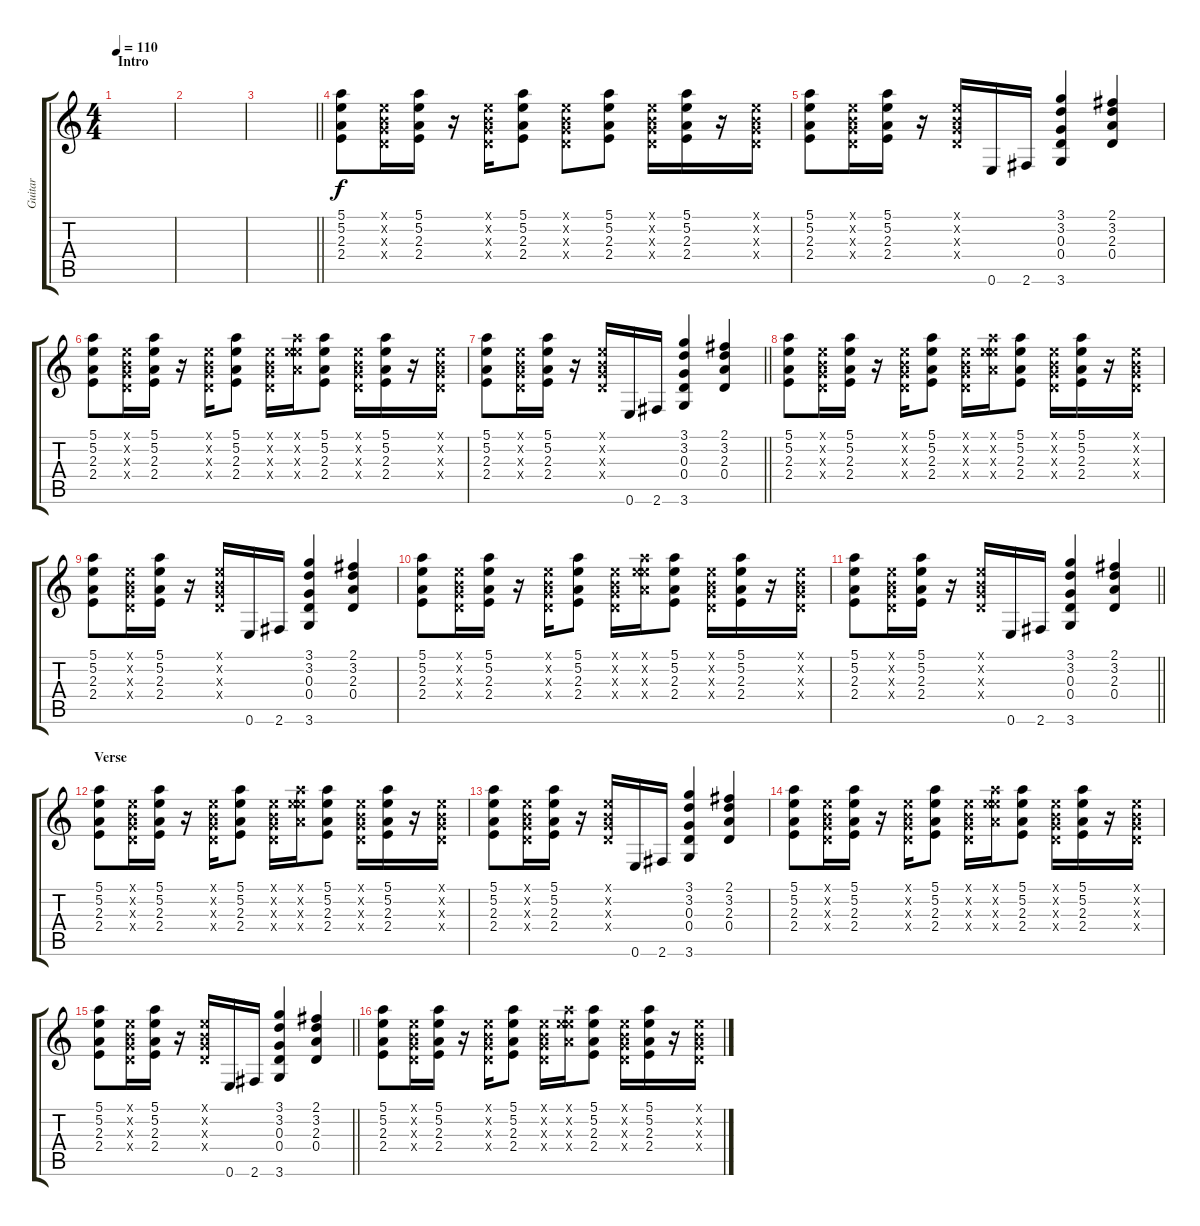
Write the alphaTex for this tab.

\track ("Guitar " "Guitar ") {instrument overdrivenguitar}
\staff {score tabs}
\tuning (E4 B3 G3 D3 A2 E2) {hide}
\ts (4 4)
\section ("" "Intro")
\tempo 110
\clef g2
\ks c
|
|
\barLineRight lightlight
|
(5.1 5.2 2.3 2.4).8 (0.1{x} 0.2{x} 0.3{x} 0.4{x}).16 (5.1 5.2 2.3 2.4).16 r.16 (0.1{x} 0.2{x} 0.3{x} 0.4{x}).16 (5.1 5.2 2.3 2.4).8 (0.1{x} 0.2{x} 0.3{x} 0.4{x}).8 (5.1 5.2 2.3 2.4).8 (0.1{x} 0.2{x} 0.3{x} 0.4{x}).16 (5.1 5.2 2.3 2.4).16 r.16 (0.1{x} 0.2{x} 0.3{x} 0.4{x}).16 |
(5.1 5.2 2.3 2.4).8 (0.1{x} 0.2{x} 0.3{x} 0.4{x}).16 (5.1 5.2 2.3 2.4).16 r.16 (0.1{x} 0.2{x} 0.3{x} 0.4{x}).16 0.6.16 2.6.16 (3.1 3.2 0.3 0.4 3.6).4 (2.1 3.2 2.3 0.4).4 |
(5.1 5.2 2.3 2.4).8 (0.1{x} 0.2{x} 0.3{x} 0.4{x}).16 (5.1 5.2 2.3 2.4).16 r.16 (0.1{x} 0.2{x} 0.3{x} 0.4{x}).16 (5.1 5.2 2.3 2.4).8 (0.1{x} 0.2{x} 0.3{x} 0.4{x}).16 (0.1{x} 10.2{x} 9.3{x} 7.4{x}).16 (5.1 5.2 2.3 2.4).8 (0.1{x} 0.2{x} 0.3{x} 0.4{x}).16 (5.1 5.2 2.3 2.4).16 r.16 (0.1{x} 0.2{x} 0.3{x} 0.4{x}).16 |
\barLineRight lightlight
(5.1 5.2 2.3 2.4).8 (0.1{x} 0.2{x} 0.3{x} 0.4{x}).16 (5.1 5.2 2.3 2.4).16 r.16 (0.1{x} 0.2{x} 0.3{x} 0.4{x}).16 0.6.16 2.6.16 (3.1 3.2 0.3 0.4 3.6).4 (2.1 3.2 2.3 0.4).4 |
(5.1 5.2 2.3 2.4).8 (0.1{x} 0.2{x} 0.3{x} 0.4{x}).16 (5.1 5.2 2.3 2.4).16 r.16 (0.1{x} 0.2{x} 0.3{x} 0.4{x}).16 (5.1 5.2 2.3 2.4).8 (0.1{x} 0.2{x} 0.3{x} 0.4{x}).16 (0.1{x} 10.2{x} 9.3{x} 7.4{x}).16 (5.1 5.2 2.3 2.4).8 (0.1{x} 0.2{x} 0.3{x} 0.4{x}).16 (5.1 5.2 2.3 2.4).16 r.16 (0.1{x} 0.2{x} 0.3{x} 0.4{x}).16 |
(5.1 5.2 2.3 2.4).8 (0.1{x} 0.2{x} 0.3{x} 0.4{x}).16 (5.1 5.2 2.3 2.4).16 r.16 (0.1{x} 0.2{x} 0.3{x} 0.4{x}).16 0.6.16 2.6.16 (3.1 3.2 0.3 0.4 3.6).4 (2.1 3.2 2.3 0.4).4 |
(5.1 5.2 2.3 2.4).8 (0.1{x} 0.2{x} 0.3{x} 0.4{x}).16 (5.1 5.2 2.3 2.4).16 r.16 (0.1{x} 0.2{x} 0.3{x} 0.4{x}).16 (5.1 5.2 2.3 2.4).8 (0.1{x} 0.2{x} 0.3{x} 0.4{x}).16 (0.1{x} 10.2{x} 9.3{x} 7.4{x}).16 (5.1 5.2 2.3 2.4).8 (0.1{x} 0.2{x} 0.3{x} 0.4{x}).16 (5.1 5.2 2.3 2.4).16 r.16 (0.1{x} 0.2{x} 0.3{x} 0.4{x}).16 |
\barLineRight lightlight
(5.1 5.2 2.3 2.4).8 (0.1{x} 0.2{x} 0.3{x} 0.4{x}).16 (5.1 5.2 2.3 2.4).16 r.16 (0.1{x} 0.2{x} 0.3{x} 0.4{x}).16 0.6.16 2.6.16 (3.1 3.2 0.3 0.4 3.6).4 (2.1 3.2 2.3 0.4).4 |
\section ("" "Verse")
(5.1 5.2 2.3 2.4).8 (0.1{x} 0.2{x} 0.3{x} 0.4{x}).16 (5.1 5.2 2.3 2.4).16 r.16 (0.1{x} 0.2{x} 0.3{x} 0.4{x}).16 (5.1 5.2 2.3 2.4).8 (0.1{x} 0.2{x} 0.3{x} 0.4{x}).16 (0.1{x} 10.2{x} 9.3{x} 7.4{x}).16 (5.1 5.2 2.3 2.4).8 (0.1{x} 0.2{x} 0.3{x} 0.4{x}).16 (5.1 5.2 2.3 2.4).16 r.16 (0.1{x} 0.2{x} 0.3{x} 0.4{x}).16 |
(5.1 5.2 2.3 2.4).8 (0.1{x} 0.2{x} 0.3{x} 0.4{x}).16 (5.1 5.2 2.3 2.4).16 r.16 (0.1{x} 0.2{x} 0.3{x} 0.4{x}).16 0.6.16 2.6.16 (3.1 3.2 0.3 0.4 3.6).4 (2.1 3.2 2.3 0.4).4 |
(5.1 5.2 2.3 2.4).8 (0.1{x} 0.2{x} 0.3{x} 0.4{x}).16 (5.1 5.2 2.3 2.4).16 r.16 (0.1{x} 0.2{x} 0.3{x} 0.4{x}).16 (5.1 5.2 2.3 2.4).8 (0.1{x} 0.2{x} 0.3{x} 0.4{x}).16 (0.1{x} 10.2{x} 9.3{x} 7.4{x}).16 (5.1 5.2 2.3 2.4).8 (0.1{x} 0.2{x} 0.3{x} 0.4{x}).16 (5.1 5.2 2.3 2.4).16 r.16 (0.1{x} 0.2{x} 0.3{x} 0.4{x}).16 |
\barLineRight lightlight
(5.1 5.2 2.3 2.4).8 (0.1{x} 0.2{x} 0.3{x} 0.4{x}).16 (5.1 5.2 2.3 2.4).16 r.16 (0.1{x} 0.2{x} 0.3{x} 0.4{x}).16 0.6.16 2.6.16 (3.1 3.2 0.3 0.4 3.6).4 (2.1 3.2 2.3 0.4).4 |
(5.1 5.2 2.3 2.4).8 (0.1{x} 0.2{x} 0.3{x} 0.4{x}).16 (5.1 5.2 2.3 2.4).16 r.16 (0.1{x} 0.2{x} 0.3{x} 0.4{x}).16 (5.1 5.2 2.3 2.4).8 (0.1{x} 0.2{x} 0.3{x} 0.4{x}).16 (0.1{x} 10.2{x} 9.3{x} 7.4{x}).16 (5.1 5.2 2.3 2.4).8 (0.1{x} 0.2{x} 0.3{x} 0.4{x}).16 (5.1 5.2 2.3 2.4).16 r.16 (0.1{x} 0.2{x} 0.3{x} 0.4{x}).16
